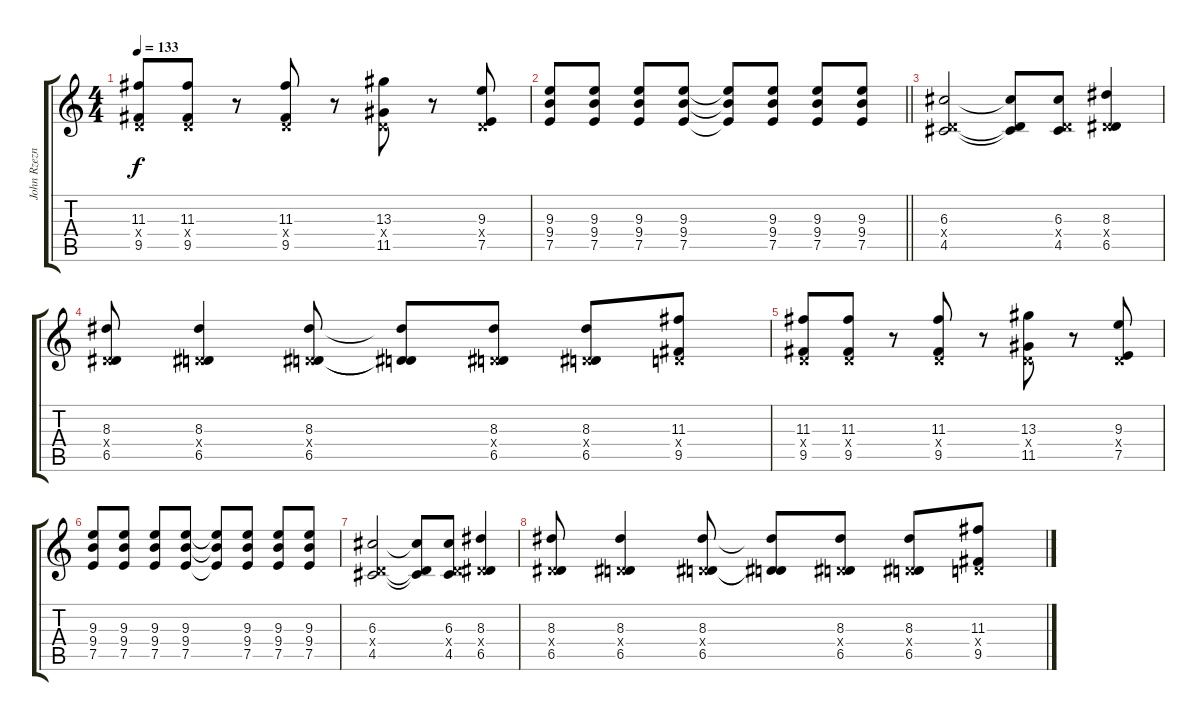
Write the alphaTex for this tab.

\track ("John Rzeznik" "John Rzezn") {instrument distortionguitar}
\staff {score tabs}
\tuning (E4 B3 G3 D3 A2 E2) {hide}
\ts (4 4)
\tempo 133
\clef g2
\ks c
(11.3 0.4{x} 9.5).8{dy f} (11.3 0.4{x} 9.5).8 r.8 (11.3 0.4{x} 9.5).8 r.8 (13.3 0.4{x} 11.5).8 r.8 (9.3 0.4{x} 7.5).8 |
\barLineRight lightlight
(9.3 9.4 7.5).8 (9.3 9.4 7.5).8 (9.3 9.4 7.5).8 (9.3 9.4 7.5).8 (9.3{t} 9.4{t} 7.5{t}).8 (9.3 9.4 7.5).8 (9.3 9.4 7.5).8 (9.3 9.4 7.5).8 |
(6.3 0.4{x} 4.5).2 (6.3{t} 0.4{t} 4.5{t}).8 (6.3 0.4{x} 4.5).8 (8.3 0.4{x} 6.5).4 |
(8.3 0.4{x} 6.5).8 (8.3 0.4{x} 6.5).4 (8.3 0.4{x} 6.5).8 (8.3{t} 0.4{t} 6.5{t}).8 (8.3 0.4{x} 6.5).8 (8.3 0.4{x} 6.5).8 (11.3 0.4{x} 9.5).8 |
(11.3 0.4{x} 9.5).8 (11.3 0.4{x} 9.5).8 r.8 (11.3 0.4{x} 9.5).8 r.8 (13.3 0.4{x} 11.5).8 r.8 (9.3 0.4{x} 7.5).8 |
(9.3 9.4 7.5).8 (9.3 9.4 7.5).8 (9.3 9.4 7.5).8 (9.3 9.4 7.5).8 (9.3{t} 9.4{t} 7.5{t}).8 (9.3 9.4 7.5).8 (9.3 9.4 7.5).8 (9.3 9.4 7.5).8 |
(6.3 0.4{x} 4.5).2 (6.3{t} 0.4{t} 4.5{t}).8 (6.3 0.4{x} 4.5).8 (8.3 0.4{x} 6.5).4 |
(8.3 0.4{x} 6.5).8 (8.3 0.4{x} 6.5).4 (8.3 0.4{x} 6.5).8 (8.3{t} 0.4{t} 6.5{t}).8 (8.3 0.4{x} 6.5).8 (8.3 0.4{x} 6.5).8 (11.3 0.4{x} 9.5).8
